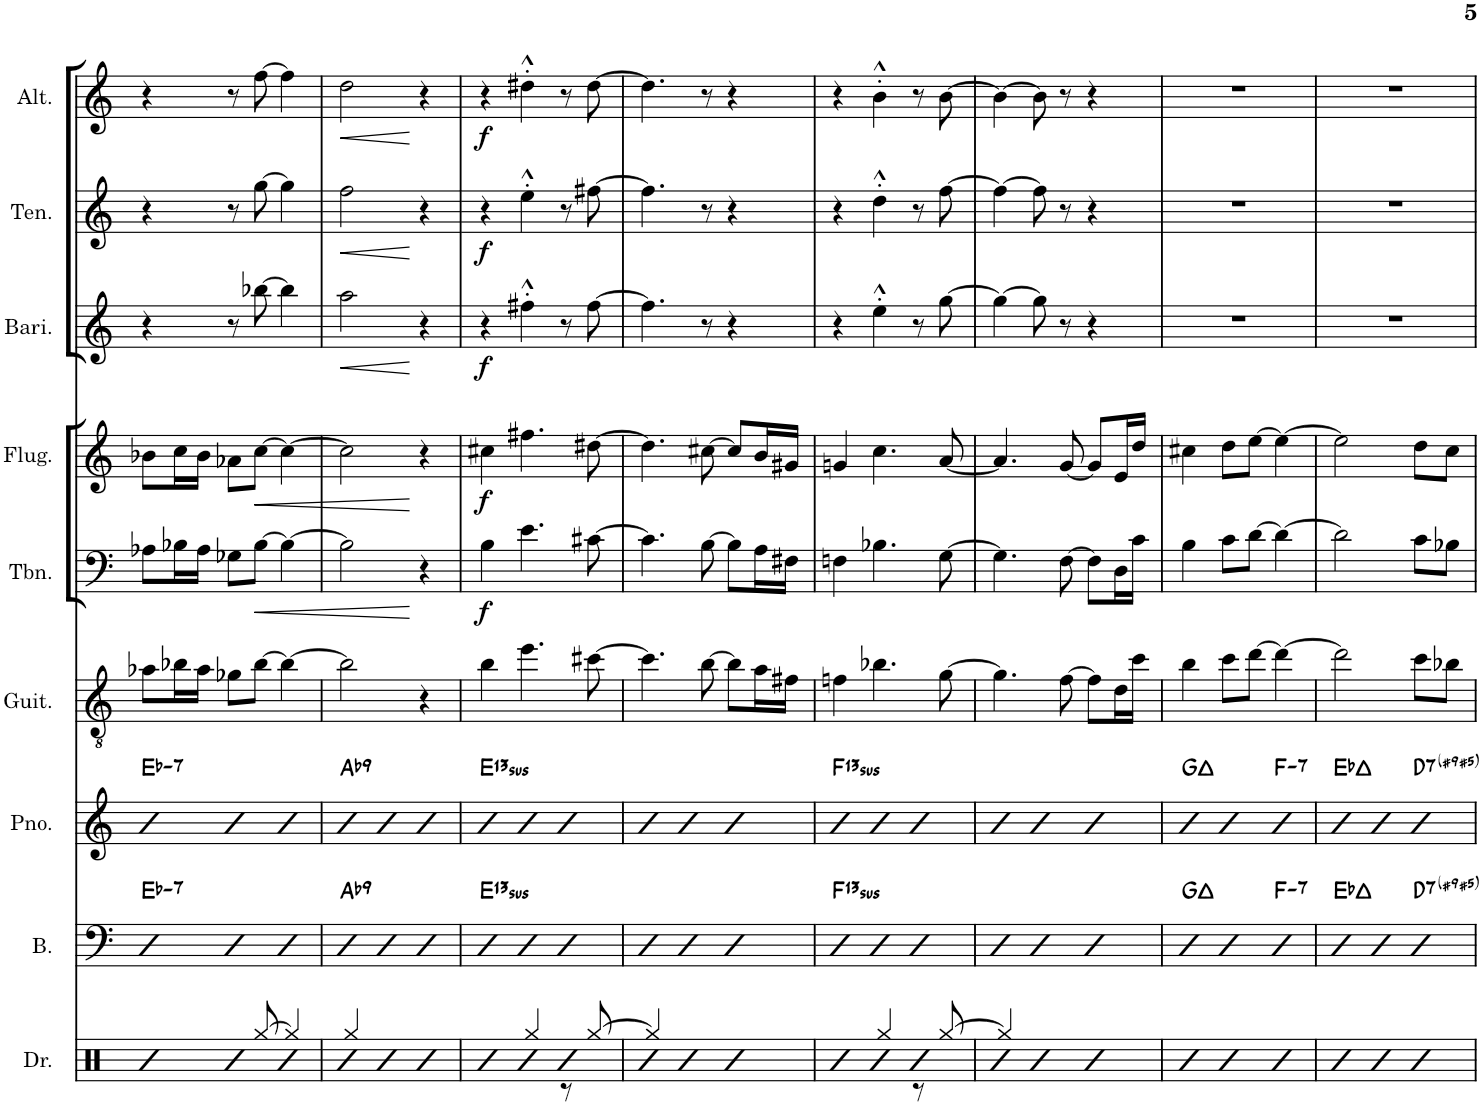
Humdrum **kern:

**kern	**kern	**harte	**kern	**harte	**kern	**kern	**dynam	**kern	**dynam	**kern	**dynam	**kern	**dynam	**kern	**dynam
*part9	*part8	*part8	*part7	*part7	*part6	*part5	*part5	*part4	*part4	*part3	*part3	*part2	*part2	*part1	*part1
*staff9	*staff8	*	*staff7	*	*staff6	*staff5	*staff5	*staff4	*staff4	*staff3	*staff3	*staff2	*staff2	*staff1	*staff1
*I"Drums	*I"Bass	*	*I"Piano	*	*I"Guitar	*I"Trombone	*	*I"Flugelhorn	*	*I"Baritone	*	*I"Tenor	*	*I"Alto	*
*I'Dr.	*I'B.	*	*I'Pno.	*	*I'Guit.	*I'Tbn.	*	*I'Flug.	*	*I'Bari.	*	*I'Ten.	*	*I'Alt.	*
!!LO:PB:g=z
*clefX	*clefF4	*	*clefG2	*	*clefGv2	*clefF4	*	*clefG2	*	*clefG2	*	*clefG2	*	*clefG2	*
*	*Trd7c12	*	*	*	*Trd7c12	*	*	*Trd1c2	*	*Trd12c21	*	*Trd8c14	*	*Trd5c9	*
*k[]	*k[]	*	*k[]	*	*k[]	*k[]	*	*k[]	*	*k[]	*	*k[]	*	*k[]	*
*M3/4	*M3/4	*	*M3/4	*	*M3/4	*M3/4	*	*M3/4	*	*M3/4	*	*M3/4	*	*M3/4	*
=28	=28	=28	=28	=28	=28	=28	=28	=28	=28	=28	=28	=28	=28	=28	=28
*^	*	*	*	*	*	*	*	*	*	*	*	*	*	*	*
!	!	!	!LO:H:kt=7	!	!LO:H:kt=7	!	!	!	!	!	!	!	!	!	!	!
4R	4.ryy	4Dn	Eb:min7	4bn	Eb:min7	8a-X\L	8A-X\L	.	8b-X\L	.	4r	.	4r	.	4r	.
.	.	.	.	.	.	16b-X\L	16B-X\L	.	16cc\L	.	.	.	.	.	.	.
.	.	.	.	.	.	16a-\JJ	16A-\JJ	.	16b-\JJ	.	.	.	.	.	.	.
4R	.	4D	.	4b	.	8g-X\L	8G-X\L	.	8a-X\L	.	8r	.	8r	.	8r	.
!	!	!	!	!	!	!	!	!LO:HP:b	!	!LO:HP:b	!	!	!	!	!	!
.	[8Rgg/	.	.	.	.	[8b-\J	[8B-\J	<	[8cc\J	<	[8bb-X\	.	[8gg\	.	[8ff\	.
4R	4Rgg/]	4D	.	4b	.	4b-\_	4B-\_	.	4cc\_	.	4bb-\]	.	4gg\]	.	4ff\]	.
=29	=29	=29	=29	=29	=29	=29	=29	=29	=29	=29	=29	=29	=29	=29	=29	=29
!	!	!	!LO:H:kt=9	!	!LO:H:kt=9	!	!	!	!	!	!	!LO:HP:b	!	!LO:HP:b	!	!LO:HP:b
4R	4Rgg/	4D	Ab:9	4bn	Ab:9	2b-\]	2B-\]	.	2cc\]	.	2aa\	<	2ff\	<	2dd\	<
4R	2ryy	4D	.	4b	.	.	.	.	.	.	.	.	.	.	.	.
4R	.	4D	.	4b	.	4r	4r	[	4r	[	4r	[	4r	[	4r	[
=30	=30	=30	=30	=30	=30	=30	=30	=30	=30	=30	=30	=30	=30	=30	=30	=30
!	!	!	!LO:H:kt=13sus	!	!LO:H:kt=13sus	!	!	!LO:DY:b	!	!LO:DY:b	!	!LO:DY:b	!	!LO:DY:b	!	!LO:DY:b
4R	4ryy	4Dn	E:sus4(7,9,11,13)	4b	E:sus4(7,9,11,13)	4b\	4B\	f	4cc#X\	f	4r	f	4r	f	4r	f
4R	4Rgg/	4D	.	4b	.	4.ee\	4.e\	.	4.ff#X\	.	4ff#X'^^\	.	4ee'^^\	.	4dd#X'^^\	.
4R	8r	4D	.	4b	.	.	.	.	.	.	8r	.	8r	.	8r	.
.	[8Rgg/	.	.	.	.	[8cc#X\	[8c#X\	.	[8dd#X\	.	[8ff#\	.	[8ff#X\	.	[8dd#\	.
=31	=31	=31	=31	=31	=31	=31	=31	=31	=31	=31	=31	=31	=31	=31	=31	=31
4R	4Rgg/]	4D	.	4b	.	4.cc#\]	4.c#\]	.	4.dd#\]	.	4.ff#\]	.	4.ff#\]	.	4.dd#\]	.
4R	2ryy	4D	.	4b	.	.	.	.	.	.	.	.	.	.	.	.
.	.	.	.	.	.	[8b\	[8B\	.	[8cc#X\	.	8r	.	8r	.	8r	.
4R	.	4D	.	4b	.	8b\L]	8B\L]	.	8cc#/L]	.	4r	.	4r	.	4r	.
.	.	.	.	.	.	16a\L	16A\L	.	16b/L	.	.	.	.	.	.	.
.	.	.	.	.	.	16f#X\JJ	16F#X\JJ	.	16g#X/JJ	.	.	.	.	.	.	.
=32	=32	=32	=32	=32	=32	=32	=32	=32	=32	=32	=32	=32	=32	=32	=32	=32
!	!	!	!LO:H:kt=13sus	!	!LO:H:kt=13sus	!	!	!	!	!	!	!	!	!	!	!
4R	4ryy	4D	F:sus4(7,9,11,13)	4bn	F:sus4(7,9,11,13)	4fn\	4Fn\	.	4gn/	.	4r	.	4r	.	4r	.
4R	4Rgg/	4D	.	4b	.	4.b-X\	4.B-X\	.	4.cc\	.	4ee'^^\	.	4dd'^^\	.	4b'^^\	.
4R	8r	4D	.	4b	.	.	.	.	.	.	8r	.	8r	.	8r	.
.	[8Rgg/	.	.	.	.	[8g\	[8G\	.	[8a/	.	[8gg\	.	[8ff\	.	[8b\	.
=33	=33	=33	=33	=33	=33	=33	=33	=33	=33	=33	=33	=33	=33	=33	=33	=33
4R	4Rgg/]	4D	.	4b	.	4.g\]	4.G\]	.	4.a/]	.	4gg\_	.	4ff\_	.	4b\_	.
4R	2ryy	4D	.	4b	.	.	.	.	.	.	8gg\]	.	8ff\]	.	8b\]	.
.	.	.	.	.	.	[8f\	[8F\	.	[8g/	.	8r	.	8r	.	8r	.
4R	.	4D	.	4b	.	8f\L]	8F\L]	.	8g/L]	.	4r	.	4r	.	4r	.
.	.	.	.	.	.	16d\L	16D\L	.	16e/L	.	.	.	.	.	.	.
.	.	.	.	.	.	16cc\JJ	16c\JJ	.	16dd/JJ	.	.	.	.	.	.	.
*v	*v	*	*	*	*	*	*	*	*	*	*	*	*	*	*	*
=34	=34	=34	=34	=34	=34	=34	=34	=34	=34	=34	=34	=34	=34	=34	=34
4R	4D	G:maj	4b	G:maj	4b\	4B\	.	4cc#X\	.	2.r	.	2.r	.	2.r	.
4R	4D	.	4b	.	8cc\L	8c\L	.	8dd\L	.	.	.	.	.	.	.
.	.	.	.	.	[8dd\J	[8d\J	.	[8ee\J	.	.	.	.	.	.	.
!	!	!LO:H:kt=7	!	!LO:H:kt=7	!	!	!	!	!	!	!	!	!	!	!
4R	4D	F:min7	4b	F:min7	4dd\_	4d\_	.	4ee\_	.	.	.	.	.	.	.
=35	=35	=35	=35	=35	=35	=35	=35	=35	=35	=35	=35	=35	=35	=35	=35
4R	4D	Eb:maj	4bn	Eb:maj	2dd\]	2d\]	.	2ee\]	.	2.r	.	2.r	.	2.r	.
4R	4D	.	4b	.	.	.	.	.	.	.	.	.	.	.	.
!	!	!LO:H:kt=7	!	!LO:H:kt=7	!	!	!	!	!	!	!	!	!	!	!
4R	4D	D:(3,#5,b7,#9)	4b	D:(3,#5,b7,#9)	8cc\L	8c\L	.	8dd\L	.	.	.	.	.	.	.
.	.	.	.	.	8b-X\J	8B-X\J	.	8cc\J	.	.	.	.	.	.	.
=	=	=	=	=	=	=	=	=	=	=	=	=	=	=	=
*-	*-	*-	*-	*-	*-	*-	*-	*-	*-	*-	*-	*-	*-	*-	*-
